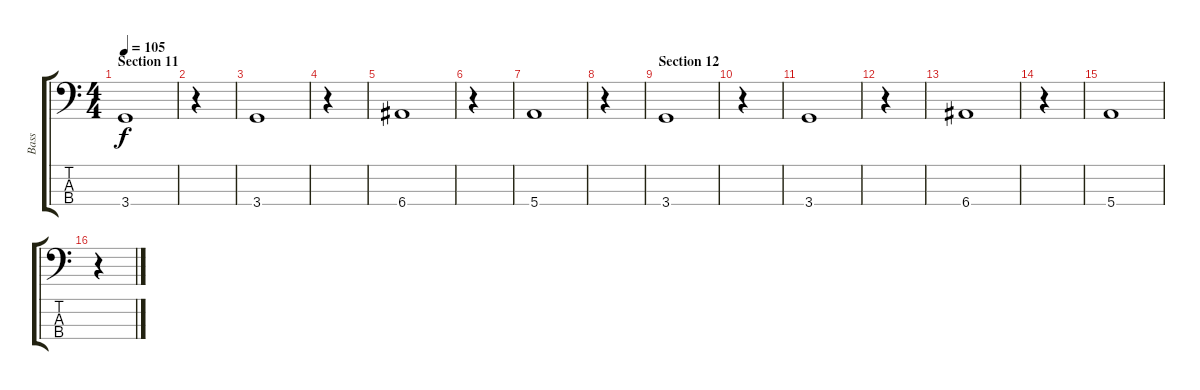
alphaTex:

\track ("Bass" "Bass") {instrument acousticbass}
\staff {score tabs}
\tuning (G2 D2 A1 E1) {hide}
\ts (4 4)
\section ("" "Section 11")
\tempo 105
\clef f4
\ks c
3.4.1{dy f} |
r.4 |
3.4.1 |
r.4 |
6.4.1 |
r.4 |
5.4.1 |
r.4 |
\section ("" "Section 12")
3.4.1 |
r.4 |
3.4.1 |
r.4 |
6.4.1 |
r.4 |
5.4.1 |
r.4
